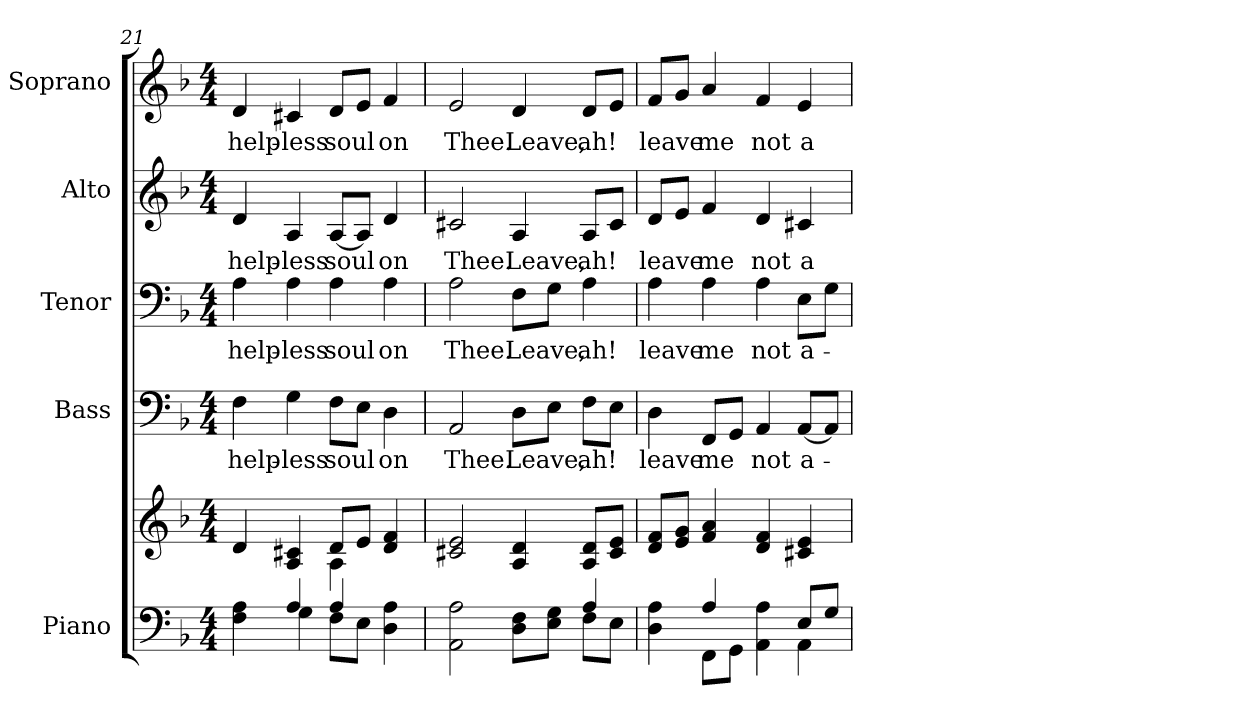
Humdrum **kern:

**kern	**kern	**kern	**text	**kern	**text	**kern	**text	**kern	**text
*part5	*part5	*part4	*part4	*part3	*part3	*part2	*part2	*part1	*part1
*staff6	*staff5	*staff4	*staff4	*staff3	*staff3	*staff2	*staff2	*staff1	*staff1
*I"Piano	*	*I"Bass	*	*I"Tenor	*	*I"Alto	*	*I"Soprano	*
*I'Pno.	*	*I'B.	*	*I'T.	*	*I'A.	*	*I'S.	*
!!LO:PB:g=z
*clefF4	*clefG2	*clefF4	*	*clefF4	*	*clefG2	*	*clefG2	*
*k[b-]	*k[b-]	*k[b-]	*	*k[b-]	*	*k[b-]	*	*k[b-]	*
*F:	*F:	*F:	*	*F:	*	*F:	*	*F:	*
*M4/4	*M4/4	*M4/4	*	*M4/4	*	*M4/4	*	*M4/4	*
=21	=21	=21	=21	=21	=21	=21	=21	=21	=21
*^	*^	*	*	*	*	*	*	*	*
!	!	!	!	!	!LO:LY:b:color=#000000	!	!	!	!	!	!
!	!	!	!	!	!	!	!LO:LY:b:color=#000000	!	!	!	!
!	!	!	!	!	!	!	!	!	!LO:LY:b:color=#000000	!	!
!	!	!	!	!	!	!	!	!	!	!	!LO:LY:b:color=#000000
4Fi\ 4Ai	4ryy	4di/	2ryy	4Fi\	help-	4Ai\	help-	4di/	help-	4di/	help-
!	!	!	!	!	!LO:LY:b:color=#000000	!	!	!	!	!	!
!	!	!	!	!	!	!	!LO:LY:b:color=#000000	!	!	!	!
!	!	!	!	!	!	!	!	!	!LO:LY:b:color=#000000	!	!
!	!	!	!	!	!	!	!	!	!	!	!LO:LY:b:color=#000000
4Ai/	4Gi\	4Ai/ 4c#Xi	.	4Gi\	-less	4Ai\	-less	4Ai/	-less	4c#Xi/	-less
!	!	!	!	!	!LO:LY:b:color=#000000	!	!	!	!	!	!
!	!	!	!	!	!	!	!LO:LY:b:color=#000000	!	!	!	!
!	!	!	!	!	!	!	!	!	!LO:LY:b:color=#000000	!	!
!	!	!	!	!	!	!	!	!	!	!	!LO:LY:b:color=#000000
4Ai/	8Fi\L	8di/L	4Ai\	8Fi\L	soul	4Ai\	soul	[<8Ai/L	soul	8di/L	soul
.	8Ei\J	8ei/J	.	8Ei\J	.	.	.	8Ai/J]	.	8ei/J	.
!	!	!	!	!	!LO:LY:b:color=#000000	!	!	!	!	!	!
!	!	!	!	!	!	!	!LO:LY:b:color=#000000	!	!	!	!
!	!	!	!	!	!	!	!	!	!LO:LY:b:color=#000000	!	!
!	!	!	!	!	!	!	!	!	!	!	!LO:LY:b:color=#000000
4Di\ 4Ai	4ryy	4di/ 4fi	4ryy	4Di\	on	4Ai\	on	4di/	on	4fi/	on
*	*	*v	*v	*	*	*	*	*	*	*	*
=22	=22	=22	=22	=22	=22	=22	=22	=22	=22	=22
*	*	*^	*	*	*	*	*	*	*	*
!	!	!	!	!	!LO:LY:b:color=#000000	!	!	!	!	!	!
*	*	*v	*v	*	*	*	*	*	*	*	*
*	*	*^	*	*	*	*	*	*	*	*
!	!	!	!	!	!	!	!LO:LY:b:color=#000000	!	!	!	!
*	*	*v	*v	*	*	*	*	*	*	*	*
*	*	*^	*	*	*	*	*	*	*	*
!	!	!	!	!	!	!	!	!	!LO:LY:b:color=#000000	!	!
*	*	*v	*v	*	*	*	*	*	*	*	*
*	*	*^	*	*	*	*	*	*	*	*
!	!	!	!	!	!	!	!	!	!	!	!LO:LY:b:color=#000000
*	*	*v	*v	*	*	*	*	*	*	*	*
2AAi\ 2Ai	2ryy	2c#Xi/ 2ei	2AAi/	Thee.	2Ai\	Thee.	2c#Xi/	Thee.	2ei/	Thee.
!	!	!	!	!LO:LY:b:color=#000000	!	!	!	!	!	!
!	!	!	!	!	!	!LO:LY:b:color=#000000	!	!	!	!
!	!	!	!	!	!	!	!	!LO:LY:b:color=#000000	!	!
!	!	!	!	!	!	!	!	!	!	!LO:LY:b:color=#000000
8Di\ 8FiL	4ryy	4Ai/ 4di	8Di\L	Leave,	8Fi\L	Leave,	4Ai/	Leave,	4di/	Leave,
8Ei\ 8GiJ	.	.	8Ei\J	.	8Gi\J	.	.	.	.	.
!	!	!	!	!LO:LY:b:color=#000000	!	!	!	!	!	!
!	!	!	!	!	!	!LO:LY:b:color=#000000	!	!	!	!
!	!	!	!	!	!	!	!	!LO:LY:b:color=#000000	!	!
!	!	!	!	!	!	!	!	!	!	!LO:LY:b:color=#000000
4Ai/	8Fi\L	8Ai/ 8diL	8Fi\L	ah!	4Ai\	ah!	8Ai/L	ah!	8di/L	ah!
.	8Ei\J	8c#i/ 8eiJ	8Ei\J	.	.	.	8c#i/J	.	8ei/J	.
!!LO:PB:g=z
=23	=23	=23	=23	=23	=23	=23	=23	=23	=23	=23
!	!	!	!	!LO:LY:b:color=#000000	!	!	!	!	!	!
!	!	!	!	!	!	!LO:LY:b:color=#000000	!	!	!	!
!	!	!	!	!	!	!	!	!LO:LY:b:color=#000000	!	!
!	!	!	!	!	!	!	!	!	!	!LO:LY:b:color=#000000
4Di\ 4Ai	4ryy	8di/ 8fiL	4Di\	leave	4Ai\	leave	8di/L	leave	8fi/L	leave
.	.	8ei/ 8giJ	.	.	.	.	8ei/J	.	8gi/J	.
!	!	!	!	!LO:LY:b:color=#000000	!	!	!	!	!	!
!	!	!	!	!	!	!LO:LY:b:color=#000000	!	!	!	!
!	!	!	!	!	!	!	!	!LO:LY:b:color=#000000	!	!
!	!	!	!	!	!	!	!	!	!	!LO:LY:b:color=#000000
4Ai/	8FFi\L	4fi/ 4ai	8FFi/L	me	4Ai\	me	4fi/	me	4ai/	me
.	8GGi\J	.	8GGi/J	.	.	.	.	.	.	.
!	!	!	!	!LO:LY:b:color=#000000	!	!	!	!	!	!
!	!	!	!	!	!	!LO:LY:b:color=#000000	!	!	!	!
!	!	!	!	!	!	!	!	!LO:LY:b:color=#000000	!	!
!	!	!	!	!	!	!	!	!	!	!LO:LY:b:color=#000000
4AAi\ 4Ai	4ryy	4di/ 4fi	4AAi/	not	4Ai\	not	4di/	not	4fi/	not
!	!	!	!	!LO:LY:b:color=#000000	!	!	!	!	!	!
!	!	!	!	!	!	!LO:LY:b:color=#000000	!	!	!	!
!	!	!	!	!	!	!	!	!LO:LY:b:color=#000000	!	!
!	!	!	!	!	!	!	!	!	!	!LO:LY:b:color=#000000
8Ei/L	4AAi\	4c#Xi/ 4ei	[<8AAi/L	a-	8Ei\L	a-	4c#Xi/	a-	4ei/	a-
8Gi/J	.	.	8AAi/J]	.	8Gi\J	.	.	.	.	.
*v	*v	*	*	*	*	*	*	*	*	*
=	=	=	=	=	=	=	=	=	=
*-	*-	*-	*-	*-	*-	*-	*-	*-	*-
